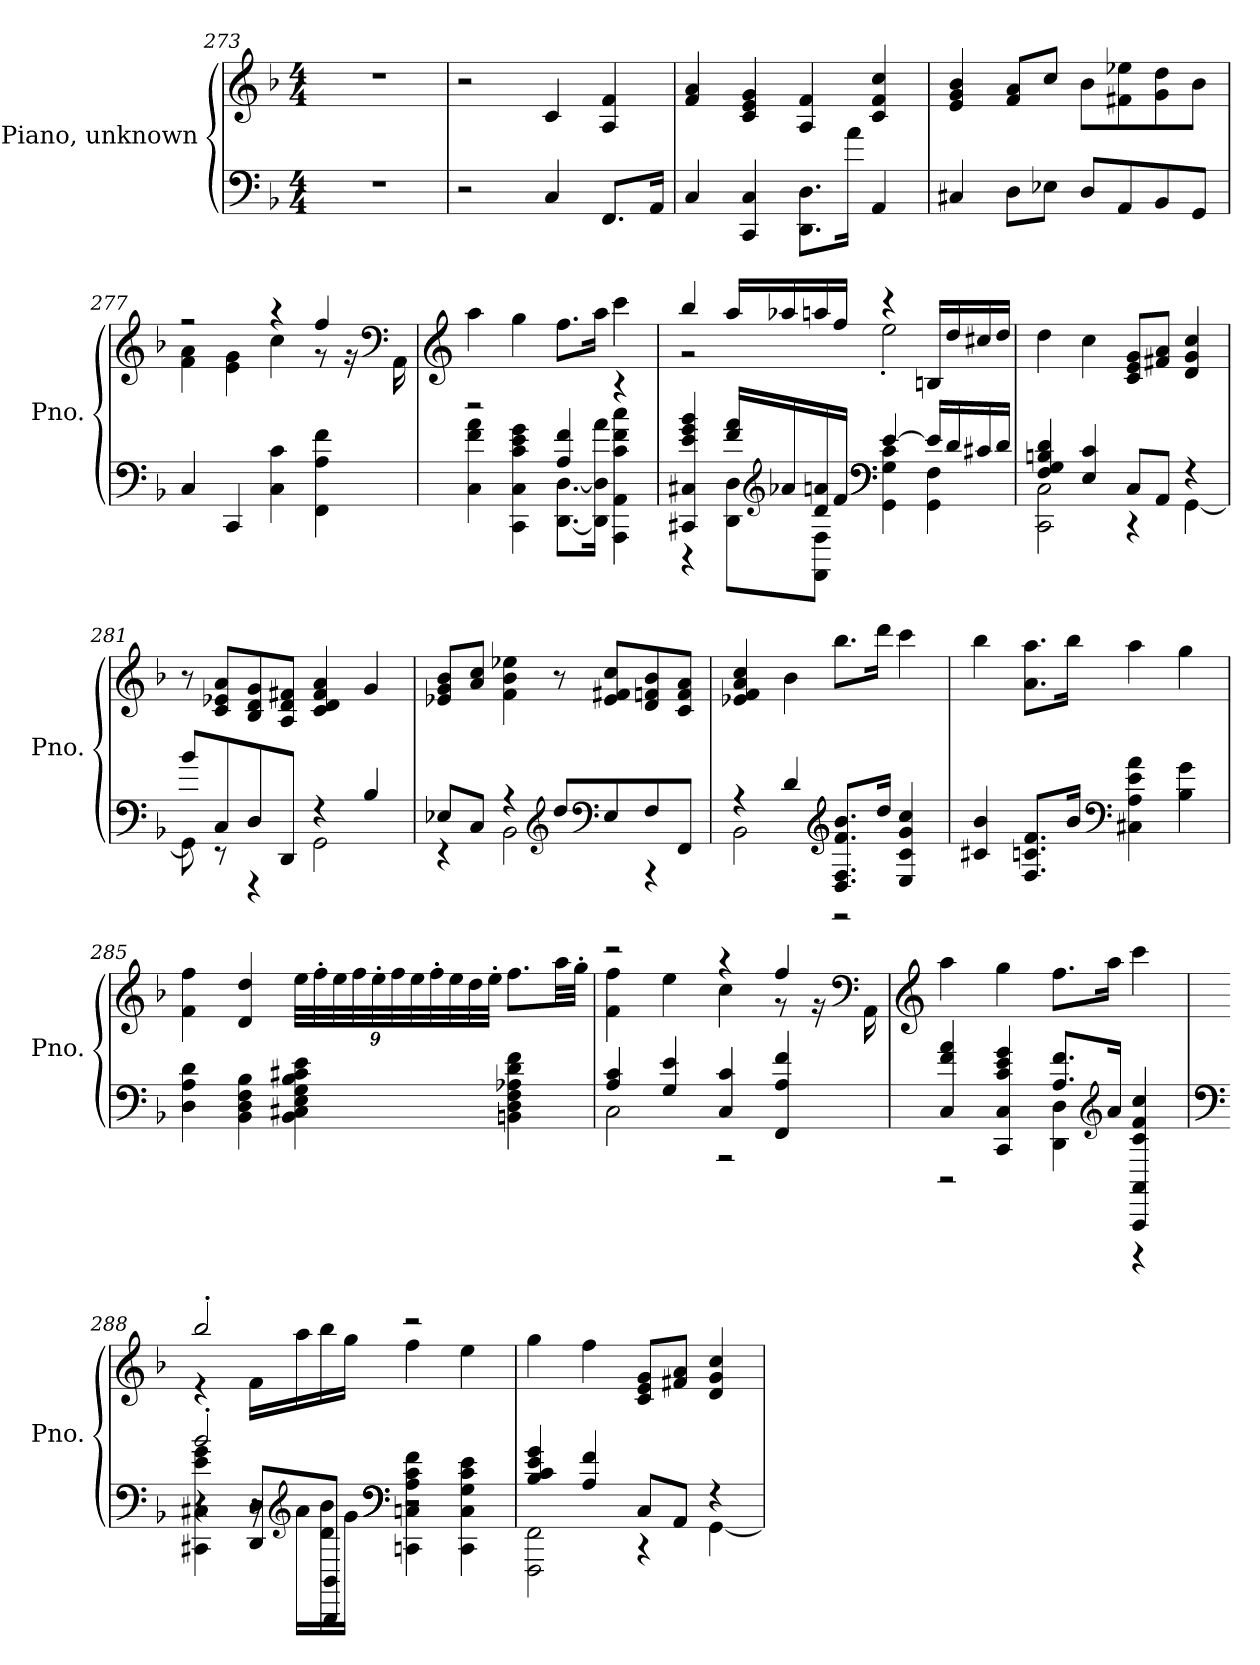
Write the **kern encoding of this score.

**kern	**kern
*part1	*part1
*staff2	*staff1
*I"Piano, unknown	*
*I'Pno.	*
*clefF4	*clefG2
*k[b-]	*k[b-]
*M4/4	*M4/4
=273	=273
1r	1r
=274	=274
2r	2r
4C/	4c/
8.FF/L	4A/ 4f/
16AA/Jk	.
=275	=275
4C/	4f/ 4a/
4CC/ 4C/	4c/ 4e/ 4g/
8.DD\ 8.D\L	4A/ 4f/
16a\Jk	.
4AA/	4c/ 4f/ 4cc/
=276	=276
4C#X/	4e/ 4g/ 4b-/
8D\L	8f/ 8a/L
8E-X\J	8cc/J
8D/L	8b-\L
8AA/	8f#X\ 8ee-X\
8BB-/	8g\ 8dd\
8GG/J	8b-\J
!!LO:LB:g=z
=277	=277
*	*^
4C/	2r	4f\ 4a\
4CC/	.	4e\ 4g\
4C\ 4c\	4r	4cc\
4FF\ 4A\ 4f\	4ff/	8r
.	.	16r
*	*clefF4	*
.	.	16AA\
*	*v	*v
=278	=278
*	*clefG2
*^	*
2r	4C\ 4f\ 4a\	4aa\
.	4CC\ 4C\ 4c\ 4e\ 4g\	4gg\
4A/ 4f/	[8.DD\ [8.D\L	8.ff\L
.	16DD\] 16D\] 16a\Jk	16aa\Jk
4r	4AAA\ 4AA\ 4c\ 4f\ 4cc\	4ccc\
=279	=279	=279
*	*	*^
4CC#X/ 4C#X/ 4e/ 4g/ 4b-/	4r	4bb-/	2r
16f/ 16a/LL	8DD\ 8D\L	16aa/LL	.
*clefG2	*	*	*
16a-X/	.	16aa-X/	.
16d/ 16an/	8FF\ 8F\J	16aan/	.
16f/JJ	.	16ff/JJ	.
*clefF4	*	*	*
[4e/	4GG\ 4G\ 4c\	4r	2ee'\
16e/LL]	4GG\ 4F\	16Bn/LL	.
16d/	.	16dd/	.
16c#X/	.	16cc#X/	.
16d/JJ	.	16dd/JJ	.
*	*	*v	*v
!!LO:LB:g=z
=280	=280	=280
4F/ 4G/ 4Bn/ 4d/	2CC\ 2C\	4dd\
4E/ 4c/	.	4cc\
8C/L	4r	8c/ 8e/ 8g/L
8AA/J	.	8f#X/ 8a/J
4r	[4GG\	4d/ 4g/ 4cc/
=281	=281	=281
8b-/L	8GG\]	8r
8C/	8r	8c/ 8e-X/ 8a/L
8D/	4r	8B-/ 8d/ 8g/
8DD/J	.	8A/ 8d/ 8f#X/J
4r	2GG\	4c/ 4d/ 4f#/ 4a/
4B-/	.	4g/
=282	=282	=282
8E-X/L	4r	8e-X/ 8g/ 8b-/L
8C/J	.	8a/ 8cc/J
4r	2BB-\	4f\ 4b-\ 4ee-X\
*clefG2	*	*
8dd/L	.	8r
*clefF4	*	*
8E-/	.	8e-/ 8f#X/ 8cc/L
8F/	4r	8d/ 8fn/ 8b-/
8FF/J	.	8c/ 8f/ 8a/J
=283	=283	=283
4r	2BB-\	4e-X/ 4f/ 4a/ 4cc/
4d/	.	4b-\
*clefG2	*	*
8.D/ 8.F/ 8.f/ 8.b-/L	2r	8.bb-\L
16dd/Jk	.	16ddd\Jk
4E/ 4c/ 4g/ 4cc/	.	4ccc\
*v	*v	*
!!LO:LB:g=z
=284	=284
4c#X/ 4b-/	4bb-\
8.F/ 8.cn/ 8.f/L	8.a\ 8.aa\L
16b-/Jk	16bb-\Jk
*clefF4	*
4C#X\ 4A\ 4e\ 4a\	4aa\
4B-\ 4g\	4gg\
=285	=285
4D\ 4A\ 4d\	4f\ 4ff\
4BB-\ 4D\ 4F\ 4B-\	4d/ 4dd/
*	*Xbrackettup
4BB-\ 4C#X\ 4E\ 4G\ 4B-\ 4c#X\ 4e\	48ee\LLL
.	48ff'\
.	48ee\
.	48ff\
.	48ee'\
.	48ff\
.	48ee\
.	48ff'\
.	48ee\
.	32dd\
.	32ee'\JJJ
4BBn\ 4D\ 4F\ 4A-X\ 4d\ 4f\	8.ff\L
.	32aa\LL
.	32gg'\JJJ
=286	=286
*^	*^
4A/ 4c/	2C\	2r	4f\ 4ff\
4G/ 4e/	.	.	4ee\
4C/ 4c/	2r	4r	4cc\
4FF/ 4A/ 4f/	.	4ff/	8r
.	.	.	16r
*	*	*clefF4	*
.	.	.	16AA\
*	*	*v	*v
!!LO:LB:g=z
=287	=287	=287
*	*	*clefG2
4C/ 4f/ 4a/	2r	4aa\
4CC/ 4C/ 4c/ 4e/ 4g/	.	4gg\
8.A/ 8.f/L	4DD\ 4D\	8.ff\L
*clefG2	*	*
16a/Jk	.	16aa\Jk
4AAA/ 4AA/ 4c/ 4f/ 4cc/	4r	4ccc\
*v	*v	*
=288	=288
*clefF4	*
*^	*^
*	*^	*	*
2b-'/	4CC#X\ 4C#X\ 4e\ 4g\	4r	2bb-'/	4r
.	16r	8DD/ 8D/L	.	16f\LL
*clefG2	*	*	*	*
.	16a\LL	.	.	16aa\
.	16d\ 16b-\	8BBB-/ 8BB-/J	.	16bb-\
.	16g\JJ	.	.	16gg\JJ
*clefF4	*	*	*	*
2r	4CCn\ 4Cn\ 4A\ 4c\ 4f\	2r	2r	4ff\
.	4CC\ 4C\ 4G\ 4c\ 4e\	.	.	4ee\
*	*v	*v	*	*
*	*	*v	*v
=289	=289	=289
4B-/ 4c/ 4e/ 4g/	2FFF\ 2FF\	4gg\
4A/ 4f/	.	4ff\
8C/L	4r	8c/ 8e/ 8g/L
8AA/J	.	8f#X/ 8a/J
4r	[4GG\	4d/ 4g/ 4cc/
*v	*v	*
=	=
*-	*-
